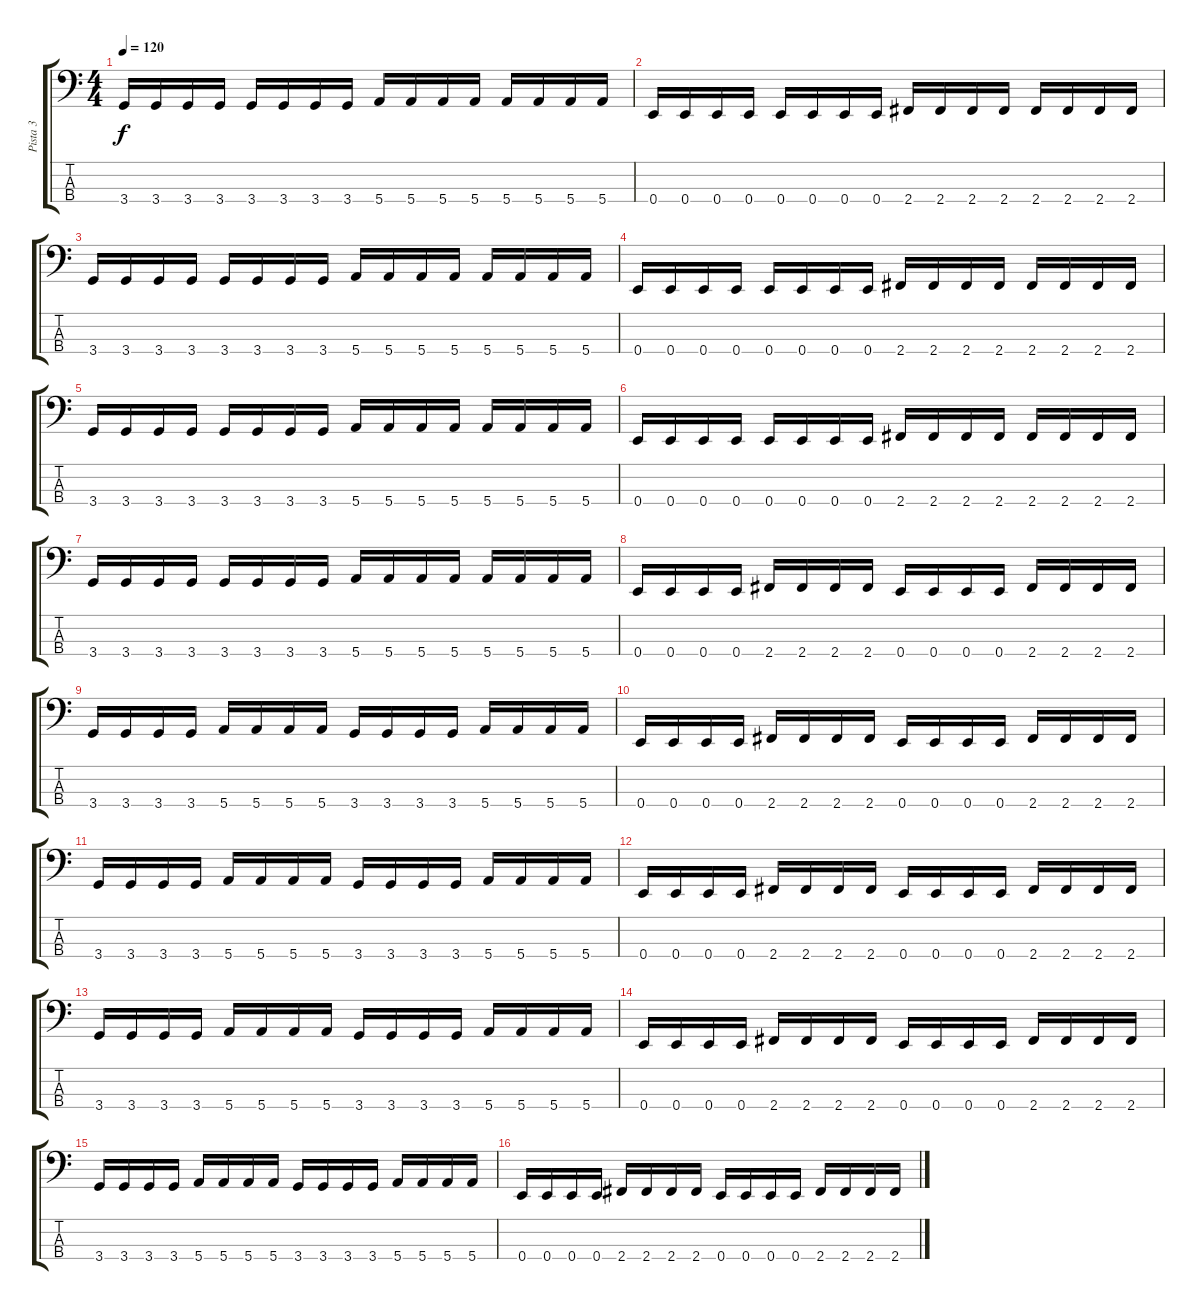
\track ("Pista 3" "Pista 3") {instrument electricbassfinger}
\staff {score tabs}
\tuning (G2 D2 A1 E1) {hide}
\ts (4 4)
\tempo 120
\clef f4
\ks c
3.4.16{dy f} 3.4.16 3.4.16 3.4.16 3.4.16 3.4.16 3.4.16 3.4.16 5.4.16 5.4.16 5.4.16 5.4.16 5.4.16 5.4.16 5.4.16 5.4.16 |
0.4.16 0.4.16 0.4.16 0.4.16 0.4.16 0.4.16 0.4.16 0.4.16 2.4.16 2.4.16 2.4.16 2.4.16 2.4.16 2.4.16 2.4.16 2.4.16 |
3.4.16 3.4.16 3.4.16 3.4.16 3.4.16 3.4.16 3.4.16 3.4.16 5.4.16 5.4.16 5.4.16 5.4.16 5.4.16 5.4.16 5.4.16 5.4.16 |
0.4.16 0.4.16 0.4.16 0.4.16 0.4.16 0.4.16 0.4.16 0.4.16 2.4.16 2.4.16 2.4.16 2.4.16 2.4.16 2.4.16 2.4.16 2.4.16 |
3.4.16 3.4.16 3.4.16 3.4.16 3.4.16 3.4.16 3.4.16 3.4.16 5.4.16 5.4.16 5.4.16 5.4.16 5.4.16 5.4.16 5.4.16 5.4.16 |
0.4.16 0.4.16 0.4.16 0.4.16 0.4.16 0.4.16 0.4.16 0.4.16 2.4.16 2.4.16 2.4.16 2.4.16 2.4.16 2.4.16 2.4.16 2.4.16 |
3.4.16 3.4.16 3.4.16 3.4.16 3.4.16 3.4.16 3.4.16 3.4.16 5.4.16 5.4.16 5.4.16 5.4.16 5.4.16 5.4.16 5.4.16 5.4.16 |
0.4.16 0.4.16 0.4.16 0.4.16 2.4.16 2.4.16 2.4.16 2.4.16 0.4.16 0.4.16 0.4.16 0.4.16 2.4.16 2.4.16 2.4.16 2.4.16 |
3.4.16 3.4.16 3.4.16 3.4.16 5.4.16 5.4.16 5.4.16 5.4.16 3.4.16 3.4.16 3.4.16 3.4.16 5.4.16 5.4.16 5.4.16 5.4.16 |
0.4.16 0.4.16 0.4.16 0.4.16 2.4.16 2.4.16 2.4.16 2.4.16 0.4.16 0.4.16 0.4.16 0.4.16 2.4.16 2.4.16 2.4.16 2.4.16 |
3.4.16 3.4.16 3.4.16 3.4.16 5.4.16 5.4.16 5.4.16 5.4.16 3.4.16 3.4.16 3.4.16 3.4.16 5.4.16 5.4.16 5.4.16 5.4.16 |
0.4.16 0.4.16 0.4.16 0.4.16 2.4.16 2.4.16 2.4.16 2.4.16 0.4.16 0.4.16 0.4.16 0.4.16 2.4.16 2.4.16 2.4.16 2.4.16 |
3.4.16 3.4.16 3.4.16 3.4.16 5.4.16 5.4.16 5.4.16 5.4.16 3.4.16 3.4.16 3.4.16 3.4.16 5.4.16 5.4.16 5.4.16 5.4.16 |
0.4.16 0.4.16 0.4.16 0.4.16 2.4.16 2.4.16 2.4.16 2.4.16 0.4.16 0.4.16 0.4.16 0.4.16 2.4.16 2.4.16 2.4.16 2.4.16 |
3.4.16 3.4.16 3.4.16 3.4.16 5.4.16 5.4.16 5.4.16 5.4.16 3.4.16 3.4.16 3.4.16 3.4.16 5.4.16 5.4.16 5.4.16 5.4.16 |
0.4.16 0.4.16 0.4.16 0.4.16 2.4.16 2.4.16 2.4.16 2.4.16 0.4.16 0.4.16 0.4.16 0.4.16 2.4.16 2.4.16 2.4.16 2.4.16
